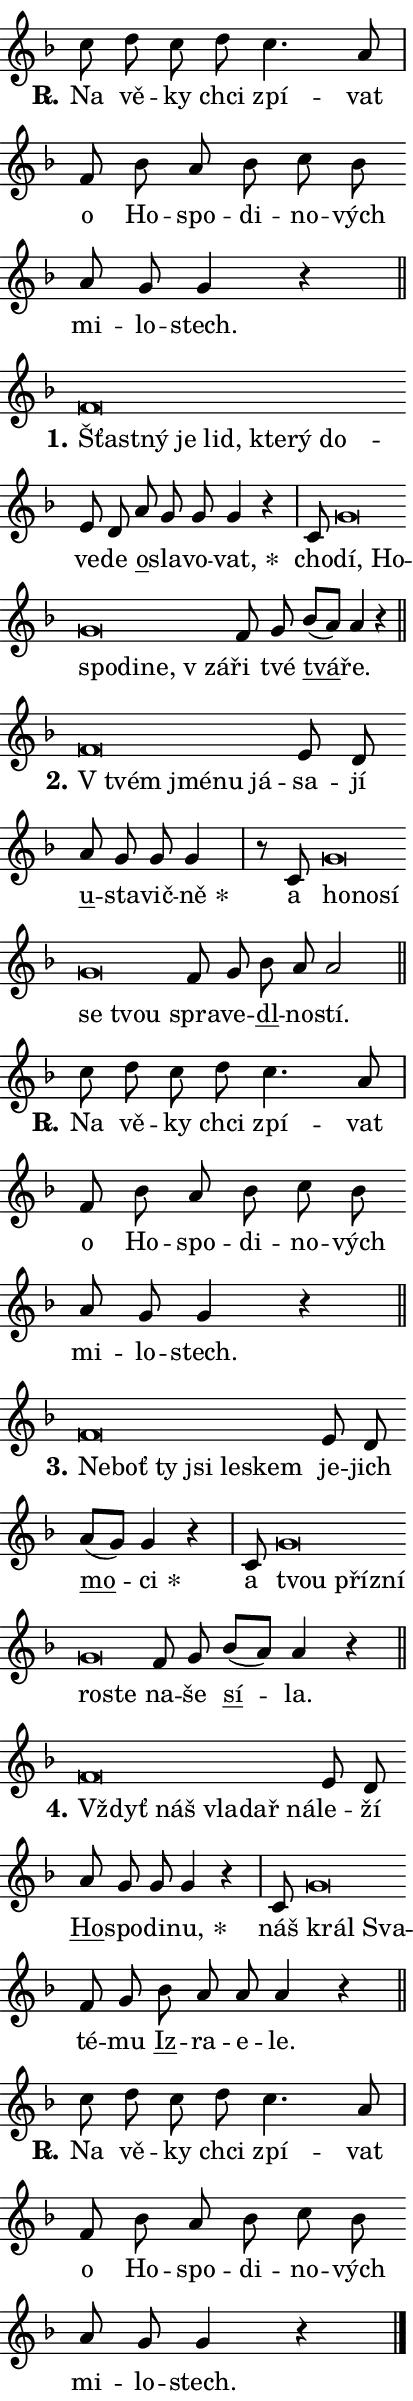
\version "2.24.0"
\header { tagline = "" }
\paper {
  indent = 0\cm
  top-margin = 0\cm
  right-margin = 0.13\cm % to fit lyric hyphens
  bottom-margin = 0\cm
  left-margin = 0\cm
  paper-width = 7\cm
  page-breaking = #ly:one-page-breaking
  system-system-spacing.basic-distance = #11
  score-system-spacing.basic-distance = #11
  ragged-last = ##f
}


%% Author: Thomas Morley
%% https://lists.gnu.org/archive/html/lilypond-user/2020-05/msg00002.html
#(define (line-position grob)
"Returns position of @var[grob} in current system:
   @code{'start}, if at first time-step
   @code{'end}, if at last time-step
   @code{'middle} otherwise
"
  (let* ((col (ly:item-get-column grob))
         (ln (ly:grob-object col 'left-neighbor))
         (rn (ly:grob-object col 'right-neighbor))
         (col-to-check-left (if (ly:grob? ln) ln col))
         (col-to-check-right (if (ly:grob? rn) rn col))
         (break-dir-left
           (and
             (ly:grob-property col-to-check-left 'non-musical #f)
             (ly:item-break-dir col-to-check-left)))
         (break-dir-right
           (and
             (ly:grob-property col-to-check-right 'non-musical #f)
             (ly:item-break-dir col-to-check-right))))
        (cond ((eqv? 1 break-dir-left) 'start)
              ((eqv? -1 break-dir-right) 'end)
              (else 'middle))))

#(define (tranparent-at-line-position vctor)
  (lambda (grob)
  "Relying on @code{line-position} select the relevant enry from @var{vctor}.
Used to determine transparency,"
    (case (line-position grob)
      ((end) (not (vector-ref vctor 0)))
      ((middle) (not (vector-ref vctor 1)))
      ((start) (not (vector-ref vctor 2))))))

noteHeadBreakVisibility =
#(define-music-function (break-visibility)(vector?)
"Makes @code{NoteHead}s transparent relying on @var{break-visibility}"
#{
  \override NoteHead.transparent =
    #(tranparent-at-line-position break-visibility)
#})

#(define delete-ledgers-for-transparent-note-heads
  (lambda (grob)
    "Reads whether a @code{NoteHead} is transparent.
If so this @code{NoteHead} is removed from @code{'note-heads} from
@var{grob}, which is supposed to be @code{LedgerLineSpanner}.
As a result ledgers are not printed for this @code{NoteHead}"
    (let* ((nhds-array (ly:grob-object grob 'note-heads))
           (nhds-list
             (if (ly:grob-array? nhds-array)
                 (ly:grob-array->list nhds-array)
                 '()))
           ;; Relies on the transparent-property being done before
           ;; Staff.LedgerLineSpanner.after-line-breaking is executed.
           ;; This is fragile ...
           (to-keep
             (remove
               (lambda (nhd)
                 (ly:grob-property nhd 'transparent #f))
               nhds-list)))
      ;; TODO find a better method to iterate over grob-arrays, similiar
      ;; to filter/remove etc for lists
      ;; For now rebuilt from scratch
      (set! (ly:grob-object grob 'note-heads)  '())
      (for-each
        (lambda (nhd)
          (ly:pointer-group-interface::add-grob grob 'note-heads nhd))
        to-keep))))

squashNotes = {
  \override NoteHead.X-extent = #'(-0.2 . 0.2)
  \override NoteHead.Y-extent = #'(-0.75 . 0)
  \override NoteHead.stencil =
    #(lambda (grob)
       (let ((pos (ly:grob-property grob 'staff-position)))
         (begin
           (if (< pos -7) (display "ERROR: Lower brevis then expected\n") (display "OK: Expected brevis position\n"))
           (if (<= pos -6) ly:text-interface::print ly:note-head::print))))
}
unSquashNotes = {
  \revert NoteHead.X-extent
  \revert NoteHead.Y-extent
  \revert NoteHead.stencil
}

hideNotes = \noteHeadBreakVisibility #begin-of-line-visible
unHideNotes = \noteHeadBreakVisibility #all-visible

% work-around for resetting accidentals
% https://lilypond.org/doc/v2.23/Documentation/notation/displaying-rhythms#unmetered-music
cadenzaMeasure = {
  \cadenzaOff
  \partial 1024 s1024
  \cadenzaOn
}

#(define-markup-command (accent layout props text) (markup?)
  "Underline accented syllable"
  (interpret-markup layout props
    #{\markup \override #'(offset . 4.3) \underline { #text }#}))

responsum = \markup \concat {
  "R" \hspace #-1.05 \path #0.1 #'((moveto 0 0.07) (lineto 0.9 0.8)) \hspace #0.05 "."
}

spaceSize = #0.6828661417322834 % exact space size for TeX Gyre Schola

\layout {
  \context {
    \Staff
    \remove "Time_signature_engraver"
    \override LedgerLineSpanner.after-line-breaking = #delete-ledgers-for-transparent-note-heads
  }
  \context {
    \Lyrics {
      \override LyricSpace.minimum-distance = \spaceSize
      \override LyricText.font-name = #"TeX Gyre Schola"
      \override LyricText.font-size = 1
      \override StanzaNumber.font-name = #"TeX Gyre Schola Bold"
      \override StanzaNumber.font-size = 1
    }
  }
  \context {
    \Score 
    \override NoteHead.text =
      #(lambda (grob) 
        (let ((pos (ly:grob-property grob 'staff-position)))
          #{\markup {
            \combine
              \halign #-0.55 \raise #(if (= pos -6) 0 0.5) \override #'(thickness . 2) \draw-line #'(3.2 . 0)
              \musicglyph "noteheads.sM1"
          }#}))
  }
}

% magnetic-lyrics.ily
%
%   written by
%     Jean Abou Samra <jean@abou-samra.fr>
%     Werner Lemberg <wl@gnu.org>
%
%   adapted by
%     Jiri Hon <jiri.hon@gmail.com>
%
% Version 2022-Apr-15

% https://www.mail-archive.com/lilypond-user@gnu.org/msg149350.html

#(define (Left_hyphen_pointer_engraver context)
   "Collect syllable-hyphen-syllable occurrences in lyrics and store
them in properties.  This engraver only looks to the left.  For
example, if the lyrics input is @code{foo -- bar}, it does the
following.

@itemize @bullet
@item
Set the @code{text} property of the @code{LyricHyphen} grob between
@q{foo} and @q{bar} to @code{foo}.

@item
Set the @code{left-hyphen} property of the @code{LyricText} grob with
text @q{foo} to the @code{LyricHyphen} grob between @q{foo} and
@q{bar}.
@end itemize

Use this auxiliary engraver in combination with the
@code{lyric-@/text::@/apply-@/magnetic-@/offset!} hook."
   (let ((hyphen #f)
         (text #f))
     (make-engraver
      (acknowledgers
       ((lyric-syllable-interface engraver grob source-engraver)
        (set! text grob)))
      (end-acknowledgers
       ((lyric-hyphen-interface engraver grob source-engraver)
        ;(when (not (grob::has-interface grob 'lyric-space-interface))
          (set! hyphen grob)));)
      ((stop-translation-timestep engraver)
       (when (and text hyphen)
         (ly:grob-set-object! text 'left-hyphen hyphen))
       (set! text #f)
       (set! hyphen #f)))))

#(define (lyric-text::apply-magnetic-offset! grob)
   "If the space between two syllables is less than the value in
property @code{LyricText@/.details@/.squash-threshold}, move the right
syllable to the left so that it gets concatenated with the left
syllable.

Use this function as a hook for
@code{LyricText@/.after-@/line-@/breaking} if the
@code{Left_@/hyphen_@/pointer_@/engraver} is active."
   (let ((hyphen (ly:grob-object grob 'left-hyphen #f)))
     (when hyphen
       (let ((left-text (ly:spanner-bound hyphen LEFT)))
         (when (grob::has-interface left-text 'lyric-syllable-interface)
           (let* ((common (ly:grob-common-refpoint grob left-text X))
                  (this-x-ext (ly:grob-extent grob common X))
                  (left-x-ext
                   (begin
                     ;; Trigger magnetism for left-text.
                     (ly:grob-property left-text 'after-line-breaking)
                     (ly:grob-extent left-text common X)))
                  ;; `delta` is the gap width between two syllables.
                  (delta (- (interval-start this-x-ext)
                            (interval-end left-x-ext)))
                  (details (ly:grob-property grob 'details))
                  (threshold (assoc-get 'squash-threshold details 0.2)))
             (when (< delta threshold)
               (let* (;; We have to manipulate the input text so that
                      ;; ligatures crossing syllable boundaries are not
                      ;; disabled.  For languages based on the Latin
                      ;; script this is essentially a beautification.
                      ;; However, for non-Western scripts it can be a
                      ;; necessity.
                      (lt (ly:grob-property left-text 'text))
                      (rt (ly:grob-property grob 'text))
                      (is-space (grob::has-interface hyphen 'lyric-space-interface))
                      (space (if is-space " " ""))
                      (extra-delta (if is-space spaceSize 0))
                      ;; Append new syllable.
                      (ltrt-space (if (and (string? lt) (string? rt))
                                (string-append lt space rt)
                                (make-concat-markup (list lt space rt))))
                      ;; Right-align `ltrt` to the right side.
                      (ltrt-space-markup (grob-interpret-markup
                               grob
                               (make-translate-markup
                                (cons (interval-length this-x-ext) 0)
                                (make-right-align-markup ltrt-space)))))
                 (begin
                   ;; Don't print `left-text`.
                   (ly:grob-set-property! left-text 'stencil #f)
                   ;; Set text and stencil (which holds all collected
                   ;; syllables so far) and shift it to the left.
                   (ly:grob-set-property! grob 'text ltrt-space)
                   (ly:grob-set-property! grob 'stencil ltrt-space-markup)
                   (ly:grob-translate-axis! grob (- (- delta extra-delta)) X))))))))))


#(define (lyric-hyphen::displace-bounds-first grob)
   ;; Make very sure this callback isn't triggered too early.
   (let ((left (ly:spanner-bound grob LEFT))
         (right (ly:spanner-bound grob RIGHT)))
     (ly:grob-property left 'after-line-breaking)
     (ly:grob-property right 'after-line-breaking)
     (ly:lyric-hyphen::print grob)))

squashThreshold = #0.4

\layout {
  \context {
    \Lyrics
    \consists #Left_hyphen_pointer_engraver
    \override LyricText.after-line-breaking =
      #lyric-text::apply-magnetic-offset!
    \override LyricHyphen.stencil = #lyric-hyphen::displace-bounds-first
    \override LyricText.details.squash-threshold = \squashThreshold
    \override LyricHyphen.minimum-distance = 0
    \override LyricHyphen.minimum-length = \squashThreshold
  }
}

squashText = \override LyricText.details.squash-threshold = 9999
unSquashText = \override LyricText.details.squash-threshold = \squashThreshold

leftText = \override LyricText.self-alignment-X = #LEFT
unLeftText = \revert LyricText.self-alignment-X

starOffset = #(lambda (grob) 
                (let ((x_offset (ly:self-alignment-interface::aligned-on-x-parent grob)))
                  (if (= x_offset 0) 0 (+ x_offset 1.2))))

star = #(define-music-function (syllable)(string?)
"Append star separator at the end of a syllable"
#{
  \once \override LyricText.X-offset = #starOffset
  \lyricmode { \markup {
    #syllable
    \override #'((font-name . "TeX Gyre Schola Bold")) \hspace #0.2 \lower #0.65 \larger "*"
  } }
#})

starAccent = #(define-music-function (syllable)(string?)
"Append star separator at the end of a syllable and make accent"
#{
  \once \override LyricText.X-offset = #starOffset
  \lyricmode { \markup {
    \accent #syllable
    \override #'((font-name . "TeX Gyre Schola Bold")) \hspace #0.2 \lower #0.65 \larger "*"
  } }
#})

breath = #(define-music-function (syllable)(string?)
"Append breathing indicator at the end of a syllable"
#{
  \lyricmode { \markup { #syllable "+" } }
#})

optionalBreath = #(define-music-function (syllable)(string?)
"Append optional breathing indicator at the end of a syllable"
#{
  \lyricmode { \markup { #syllable "(+)" } }
#})


\score {
    <<
        \new Voice = "melody" { \cadenzaOn \key f \major \relative { c''8 d c d c4. a8 \cadenzaMeasure \bar "|" f bes a bes \bar "" c bes \bar "" a g g4 r \cadenzaMeasure \bar "||" \break } }
        \new Lyrics \lyricsto "melody" { \lyricmode { \set stanza = \responsum
Na vě -- ky chci zpí -- vat o Ho -- spo -- di -- no -- vých mi -- lo -- stech. } }
    >>
    \layout {}
}

\score {
    <<
        \new Voice = "melody" { \cadenzaOn \key f \major \relative { \squashNotes f'\breve*1/16 \hideNotes \breve*1/16 \bar "" \breve*1/16 \bar "" \breve*1/16 \bar "" \breve*1/16 \bar "" \breve*1/16 \breve*1/16 \bar "" \unHideNotes \unSquashNotes e8 d \bar "" a' g g g4 r \cadenzaMeasure \bar "|" c,8 \squashNotes g'\breve*1/16 \hideNotes \breve*1/16 \bar "" \breve*1/16 \bar "" \breve*1/16 \bar "" \breve*1/16 \breve*1/16 \bar "" \unHideNotes \unSquashNotes f8 g \bar "" bes[( a)] a4 r \cadenzaMeasure \bar "||" \break } }
        \new Lyrics \lyricsto "melody" { \lyricmode { \set stanza = "1."
\leftText Šťast -- \squashText ný je lid, kte -- rý do -- \unLeftText \unSquashText ve -- de \markup \accent o -- sla -- vo -- \star vat, cho -- \leftText dí, \squashText Ho -- spo -- di -- ne, "v zá" -- \unLeftText \unSquashText ři tvé \markup \accent tvá -- ře. } }
    >>
    \layout {}
}

\score {
    <<
        \new Voice = "melody" { \cadenzaOn \key f \major \relative { \squashNotes f'\breve*1/16 \hideNotes \breve*1/16 \bar "" \breve*1/16 \breve*1/16 \bar "" \unHideNotes \unSquashNotes e8 d \bar "" a' g g g4 \cadenzaMeasure \bar "|" r8 c,8 \squashNotes g'\breve*1/16 \hideNotes \breve*1/16 \bar "" \breve*1/16 \bar "" \breve*1/16 \breve*1/16 \bar "" \unHideNotes \unSquashNotes f8 g \bar "" bes a a2 \cadenzaMeasure \bar "||" \break } }
        \new Lyrics \lyricsto "melody" { \lyricmode { \set stanza = "2."
\leftText "V tvém" \squashText jmé -- nu já -- \unLeftText \unSquashText sa -- jí \markup \accent u -- sta -- vič -- \star ně a \leftText ho -- \squashText no -- sí se tvou \unLeftText \unSquashText spra -- ve -- \markup \accent dl -- no -- stí. } }
    >>
    \layout {}
}

\score {
    <<
        \new Voice = "melody" { \cadenzaOn \key f \major \relative { c''8 d c d c4. a8 \cadenzaMeasure \bar "|" f bes a bes \bar "" c bes \bar "" a g g4 r \cadenzaMeasure \bar "||" \break } }
        \new Lyrics \lyricsto "melody" { \lyricmode { \set stanza = \responsum
Na vě -- ky chci zpí -- vat o Ho -- spo -- di -- no -- vých mi -- lo -- stech. } }
    >>
    \layout {}
}

\score {
    <<
        \new Voice = "melody" { \cadenzaOn \key f \major \relative { \squashNotes f'\breve*1/16 \hideNotes \breve*1/16 \bar "" \breve*1/16 \bar "" \breve*1/16 \bar "" \breve*1/16 \breve*1/16 \bar "" \unHideNotes \unSquashNotes e8 d \bar "" a'[( g)] g4 r \cadenzaMeasure \bar "|" c,8 \squashNotes g'\breve*1/16 \hideNotes \breve*1/16 \bar "" \breve*1/16 \bar "" \breve*1/16 \breve*1/16 \bar "" \unHideNotes \unSquashNotes f8 g \bar "" bes[( a)] a4 r \cadenzaMeasure \bar "||" \break } }
        \new Lyrics \lyricsto "melody" { \lyricmode { \set stanza = "3."
\leftText Ne -- \squashText boť ty jsi le -- skem \unLeftText \unSquashText je -- jich \markup \accent mo -- \star ci a \leftText tvou \squashText pří -- zní ro -- ste \unLeftText \unSquashText na -- še \markup \accent sí -- la. } }
    >>
    \layout {}
}

\score {
    <<
        \new Voice = "melody" { \cadenzaOn \key f \major \relative { \squashNotes f'\breve*1/16 \hideNotes \breve*1/16 \bar "" \breve*1/16 \bar "" \breve*1/16 \breve*1/16 \bar "" \unHideNotes \unSquashNotes e8 d \bar "" a' g g g4 r \cadenzaMeasure \bar "|" c,8 \squashNotes g'\breve*1/16 \hideNotes \breve*1/16 \bar "" \unHideNotes \unSquashNotes f8 g \bar "" bes a a a4 r \cadenzaMeasure \bar "||" \break } }
        \new Lyrics \lyricsto "melody" { \lyricmode { \set stanza = "4."
\leftText Vždyť \squashText náš vla -- dař ná -- \unLeftText \unSquashText le -- ží \markup \accent Ho -- spo -- di -- \star nu, náš \leftText král \squashText Sva -- \unLeftText \unSquashText té -- mu \markup \accent Iz -- ra -- e -- le. } }
    >>
    \layout {}
}

\score {
    <<
        \new Voice = "melody" { \cadenzaOn \key f \major \relative { c''8 d c d c4. a8 \cadenzaMeasure \bar "|" f bes a bes \bar "" c bes \bar "" a g g4 r \cadenzaMeasure \bar "||" \break } \bar "|." }
        \new Lyrics \lyricsto "melody" { \lyricmode { \set stanza = \responsum
Na vě -- ky chci zpí -- vat o Ho -- spo -- di -- no -- vých mi -- lo -- stech. } }
    >>
    \layout {}
}
